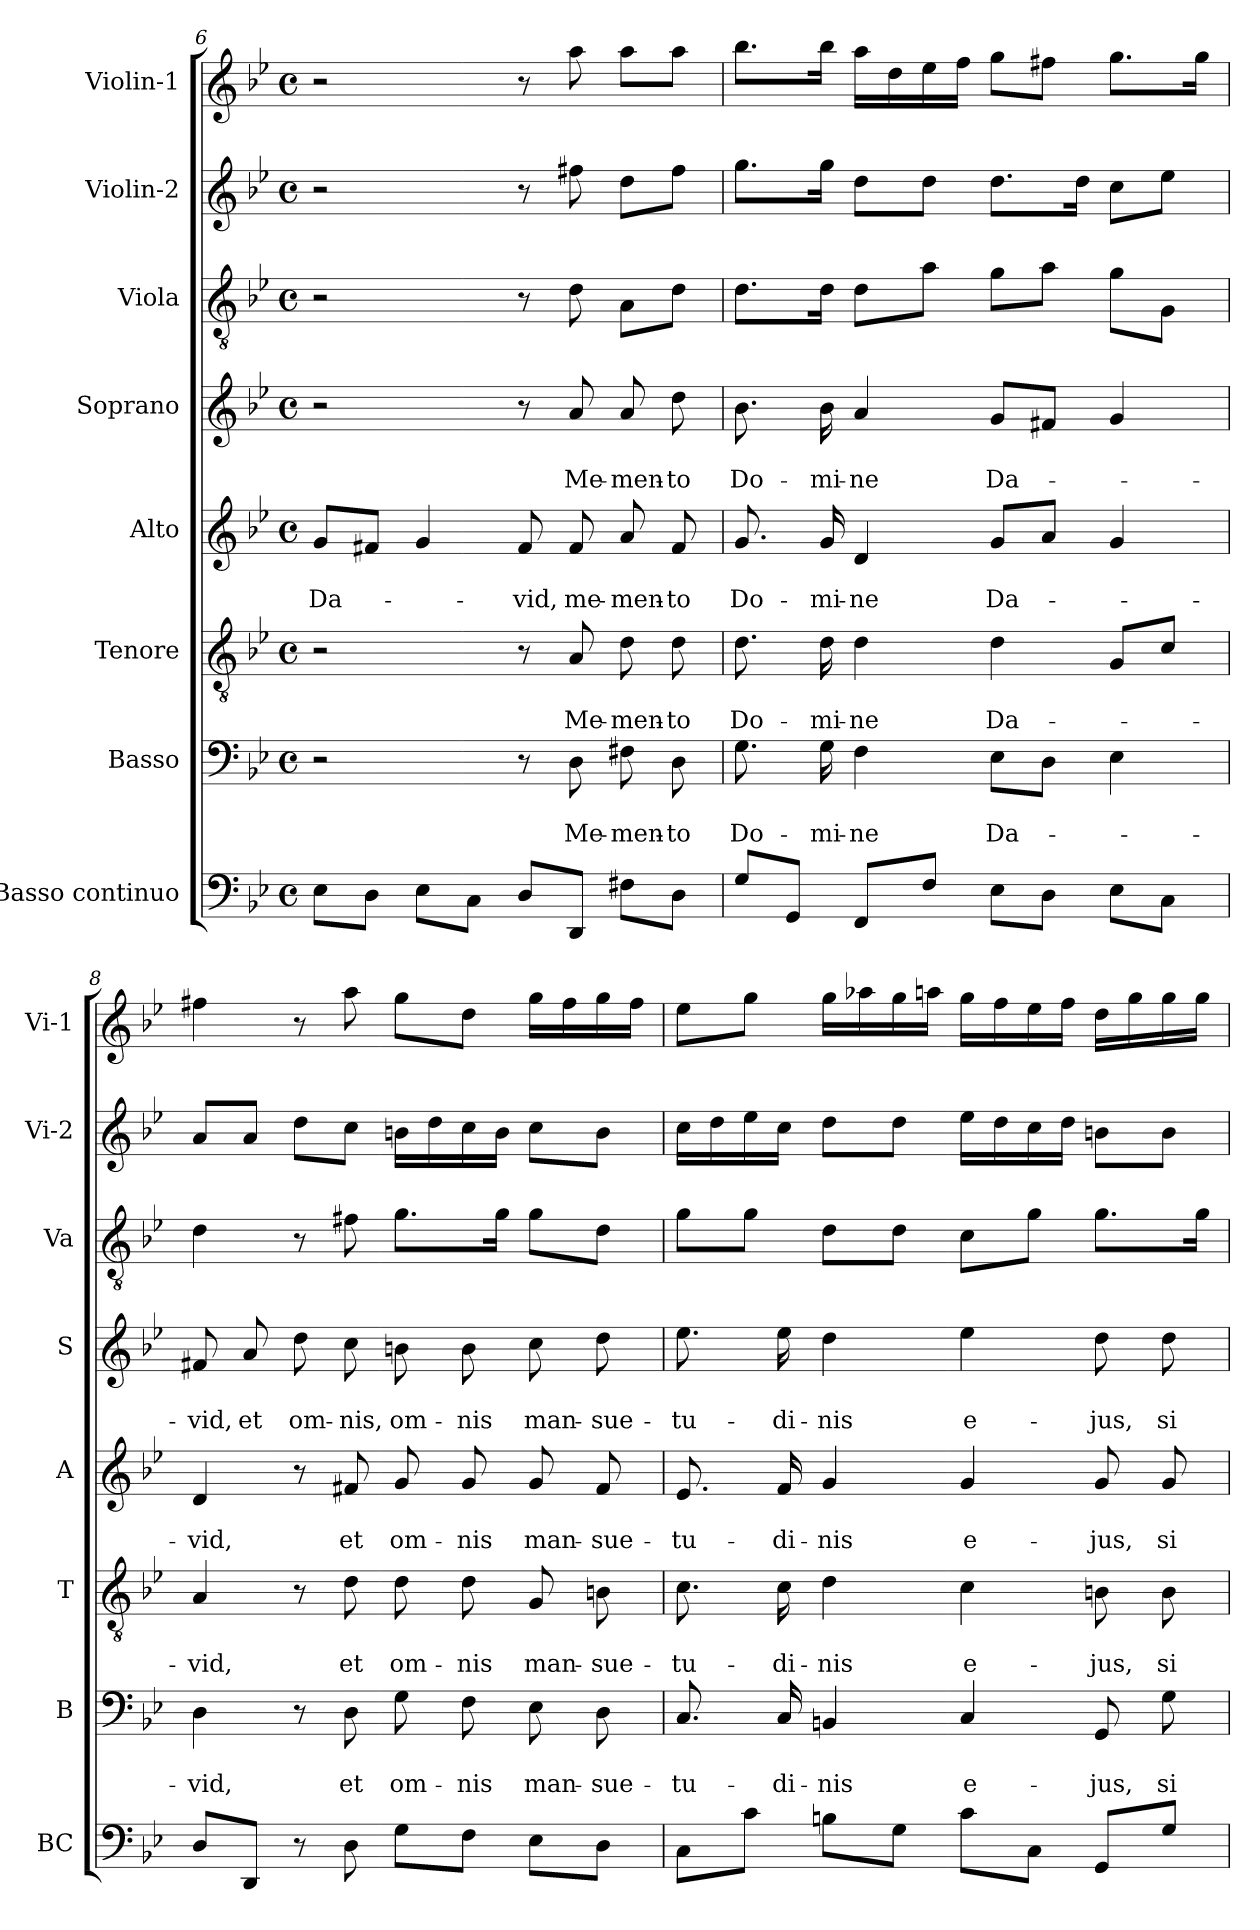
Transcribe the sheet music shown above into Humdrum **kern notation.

**kern	**kern	**text	**text	**kern	**text	**text	**kern	**text	**text	**kern	**text	**text	**kern	**kern	**kern
*part8	*part7	*part7	*part7	*part6	*part6	*part6	*part5	*part5	*part5	*part4	*part4	*part4	*part3	*part2	*part1
*staff8	*staff7	*staff7	*staff7	*staff6	*staff6	*staff6	*staff5	*staff5	*staff5	*staff4	*staff4	*staff4	*staff3	*staff2	*staff1
*I"Basso continuo	*I"Basso	*	*	*I"Tenore	*	*	*I"Alto	*	*	*I"Soprano	*	*	*I"Viola	*I"Violin-2	*I"Violin-1
*I'BC	*I'B	*	*	*I'T	*	*	*I'A	*	*	*I'S	*	*	*I'Va	*I'Vi-2	*I'Vi-1
*clefF4	*clefF4	*	*	*clefGv2	*	*	*clefG2	*	*	*clefG2	*	*	*clefGv2	*clefG2	*clefG2
*k[b-e-]	*k[b-e-]	*	*	*k[b-e-]	*	*	*k[b-e-]	*	*	*k[b-e-]	*	*	*k[b-e-]	*k[b-e-]	*k[b-e-]
*B-:	*B-:	*	*	*B-:	*	*	*B-:	*	*	*B-:	*	*	*B-:	*B-:	*B-:
*M4/4	*M4/4	*	*	*M4/4	*	*	*M4/4	*	*	*M4/4	*	*	*M4/4	*M4/4	*M4/4
*met(c)	*met(c)	*	*	*met(c)	*	*	*met(c)	*	*	*met(c)	*	*	*met(c)	*met(c)	*met(c)
=6	=6	=6	=6	=6	=6	=6	=6	=6	=6	=6	=6	=6	=6	=6	=6
!	!	!	!	!	!	!	!	!	!LO:LY:b	!	!	!	!	!	!
8E-\L	2r	.	.	2r	.	.	8g/L	.	Da-	2r	.	.	2r	2r	2r
8D\J	.	.	.	.	.	.	8f#X/J	.	.	.	.	.	.	.	.
8E-\L	.	.	.	.	.	.	4g/	.	.	.	.	.	.	.	.
8C\J	.	.	.	.	.	.	.	.	.	.	.	.	.	.	.
!	!	!	!	!	!	!	!	!	!LO:LY:b	!	!	!	!	!	!
8D/L	8r	.	.	8r	.	.	8f#/	.	-vid,	8r	.	.	8r	8r	8r
!	!	!	!LO:LY:b	!	!	!LO:LY:b	!	!	!LO:LY:b	!	!	!LO:LY:b	!	!	!
8DD/J	8D\	.	Me-	8A/	.	Me-	8f#/	.	me-	8a/	.	Me-	8d\	8ff#X\	8aa\
!	!	!	!LO:LY:b	!	!	!LO:LY:b	!	!	!LO:LY:b	!	!	!LO:LY:b	!	!	!
8F#X\L	8F#X\	.	-men-	8d\	.	-men-	8a/	.	-men-	8a/	.	-men-	8A\L	8dd\L	8aa\L
!	!	!	!LO:LY:b	!	!	!LO:LY:b	!	!	!LO:LY:b	!	!	!LO:LY:b	!	!	!
8D\J	8D\	.	-to	8d\	.	-to	8f#/	.	-to	8dd\	.	-to	8d\J	8ff#\J	8aa\J
=7	=7	=7	=7	=7	=7	=7	=7	=7	=7	=7	=7	=7	=7	=7	=7
!	!	!	!LO:LY:b	!	!	!LO:LY:b	!	!	!LO:LY:b	!	!	!LO:LY:b	!	!	!
8G/L	8.G\	.	Do-	8.d\	.	Do-	8.g/	.	Do-	8.b-\	.	Do-	8.d\L	8.gg\L	8.bb-\L
8GG/J	.	.	.	.	.	.	.	.	.	.	.	.	.	.	.
!	!	!	!LO:LY:b	!	!	!LO:LY:b	!	!	!LO:LY:b	!	!	!LO:LY:b	!	!	!
.	16G\	.	-mi-	16d\	.	-mi-	16g/	.	-mi-	16b-\	.	-mi-	16d\Jk	16gg\Jk	16bb-\Jk
!	!	!	!LO:LY:b	!	!	!LO:LY:b	!	!	!LO:LY:b	!	!	!LO:LY:b	!	!	!
8FF/L	4F\	.	-ne	4d\	.	-ne	4d/	.	-ne	4a/	.	-ne	8d\L	8dd\L	16aa\LL
.	.	.	.	.	.	.	.	.	.	.	.	.	.	.	16dd\
8F/J	.	.	.	.	.	.	.	.	.	.	.	.	8a\J	8dd\J	16ee-\
.	.	.	.	.	.	.	.	.	.	.	.	.	.	.	16ff\JJ
!	!	!	!LO:LY:b	!	!	!LO:LY:b	!	!	!LO:LY:b	!	!	!LO:LY:b	!	!	!
8E-\L	8E-\L	.	Da-	4d\	.	Da-	8g/L	.	Da-	8g/L	.	Da-	8g\L	8.dd\L	8gg\L
8D\J	8D\J	.	.	.	.	.	8a/J	.	.	8f#X/J	.	.	8a\J	.	8ff#X\J
.	.	.	.	.	.	.	.	.	.	.	.	.	.	16dd\Jk	.
8E-\L	4E-\	.	.	8G/L	.	.	4g/	.	.	4g/	.	.	8g\L	8cc\L	8.gg\L
8C\J	.	.	.	8c/J	.	.	.	.	.	.	.	.	8G\J	8ee-\J	.
.	.	.	.	.	.	.	.	.	.	.	.	.	.	.	16gg\Jk
=8	=8	=8	=8	=8	=8	=8	=8	=8	=8	=8	=8	=8	=8	=8	=8
!	!	!	!LO:LY:b	!	!	!LO:LY:b	!	!	!LO:LY:b	!	!	!LO:LY:b	!	!	!
8D/L	4D\	.	-vid,	4A/	.	-vid,	4d/	.	-vid,	8f#X/	.	-vid,	4d\	8a/L	4ff#X\
!	!	!	!	!	!	!	!	!	!	!	!	!LO:LY:b	!	!	!
8DD/J	.	.	.	.	.	.	.	.	.	8a/	.	et	.	8a/J	.
!	!	!	!	!	!	!	!	!	!	!	!	!LO:LY:b	!	!	!
8r	8r	.	.	8r	.	.	8r	.	.	8dd\	.	om-	8r	8dd\L	8r
!	!	!	!LO:LY:b	!	!	!LO:LY:b	!	!	!LO:LY:b	!	!	!LO:LY:b	!	!	!
8D\	8D\	.	et	8d\	.	et	8f#X/	.	et	8cc\	.	-nis,	8f#X\	8cc\J	8aa\
!	!	!	!LO:LY:b	!	!	!LO:LY:b	!	!	!LO:LY:b	!	!	!LO:LY:b	!	!	!
8G\L	8G\	.	om-	8d\	.	om-	8g/	.	om-	8bn\	.	om-	8.g\L	16bn\LL	8gg\L
.	.	.	.	.	.	.	.	.	.	.	.	.	.	16dd\	.
!	!	!	!LO:LY:b	!	!	!LO:LY:b	!	!	!LO:LY:b	!	!	!LO:LY:b	!	!	!
8F\J	8F\	.	-nis	8d\	.	-nis	8g/	.	-nis	8b\	.	-nis	.	16cc\	8dd\J
.	.	.	.	.	.	.	.	.	.	.	.	.	16g\Jk	16b\JJ	.
!	!	!	!LO:LY:b	!	!	!LO:LY:b	!	!	!LO:LY:b	!	!	!LO:LY:b	!	!	!
8E-\L	8E-\	.	man-	8G/	.	man-	8g/	.	man-	8cc\	.	man-	8g\L	8cc\L	16gg\LL
.	.	.	.	.	.	.	.	.	.	.	.	.	.	.	16ff#\
!	!	!	!LO:LY:b	!	!	!LO:LY:b	!	!	!LO:LY:b	!	!	!LO:LY:b	!	!	!
8D\J	8D\	.	-sue-	8Bn\	.	-sue-	8f#/	.	-sue-	8dd\	.	-sue-	8d\J	8b\J	16gg\
.	.	.	.	.	.	.	.	.	.	.	.	.	.	.	16ff#\JJ
!!LO:LB:g=z
=9	=9	=9	=9	=9	=9	=9	=9	=9	=9	=9	=9	=9	=9	=9	=9
!	!	!	!LO:LY:b	!	!	!LO:LY:b	!	!	!LO:LY:b	!	!	!LO:LY:b	!	!	!
8C\L	8.C/	.	-tu-	8.c\	.	-tu-	8.e-/	.	-tu-	8.ee-\	.	-tu-	8g\L	16cc\LL	8ee-\L
.	.	.	.	.	.	.	.	.	.	.	.	.	.	16dd\	.
8c\J	.	.	.	.	.	.	.	.	.	.	.	.	8g\J	16ee-\	8gg\J
!	!	!	!LO:LY:b	!	!	!LO:LY:b	!	!	!LO:LY:b	!	!	!LO:LY:b	!	!	!
.	16C/	.	-di-	16c\	.	-di-	16f/	.	-di-	16ee-\	.	-di-	.	16cc\JJ	.
!	!	!	!LO:LY:b	!	!	!LO:LY:b	!	!	!LO:LY:b	!	!	!LO:LY:b	!	!	!
8Bn\L	4BBn/	.	-nis	4d\	.	-nis	4g/	.	-nis	4dd\	.	-nis	8d\L	8dd\L	16gg\LL
.	.	.	.	.	.	.	.	.	.	.	.	.	.	.	16aa-X\
8G\J	.	.	.	.	.	.	.	.	.	.	.	.	8d\J	8dd\J	16gg\
.	.	.	.	.	.	.	.	.	.	.	.	.	.	.	16aan\JJ
!	!	!	!LO:LY:b	!	!	!LO:LY:b	!	!	!LO:LY:b	!	!	!LO:LY:b	!	!	!
8c\L	4C/	.	e-	4c\	.	e-	4g/	.	e-	4ee-\	.	e-	8c\L	16ee-\LL	16gg\LL
.	.	.	.	.	.	.	.	.	.	.	.	.	.	16dd\	16ff\
8C\J	.	.	.	.	.	.	.	.	.	.	.	.	8g\J	16cc\	16ee-\
.	.	.	.	.	.	.	.	.	.	.	.	.	.	16dd\JJ	16ff\JJ
!	!	!	!LO:LY:b	!	!	!LO:LY:b	!	!	!LO:LY:b	!	!	!LO:LY:b	!	!	!
8GG/L	8GG/	.	-jus,	8Bn\	.	-jus,	8g/	.	-jus,	8dd\	.	-jus,	8.g\L	8bn\L	16dd\LL
.	.	.	.	.	.	.	.	.	.	.	.	.	.	.	16gg\
!	!	!	!LO:LY:b	!	!	!LO:LY:b	!	!	!LO:LY:b	!	!	!LO:LY:b	!	!	!
8G/J	8G\	.	si-	8B\	.	si-	8g/	.	si-	8dd\	.	si-	.	8b\J	16gg\
.	.	.	.	.	.	.	.	.	.	.	.	.	16g\Jk	.	16gg\JJ
=	=	=	=	=	=	=	=	=	=	=	=	=	=	=	=
*-	*-	*-	*-	*-	*-	*-	*-	*-	*-	*-	*-	*-	*-	*-	*-
